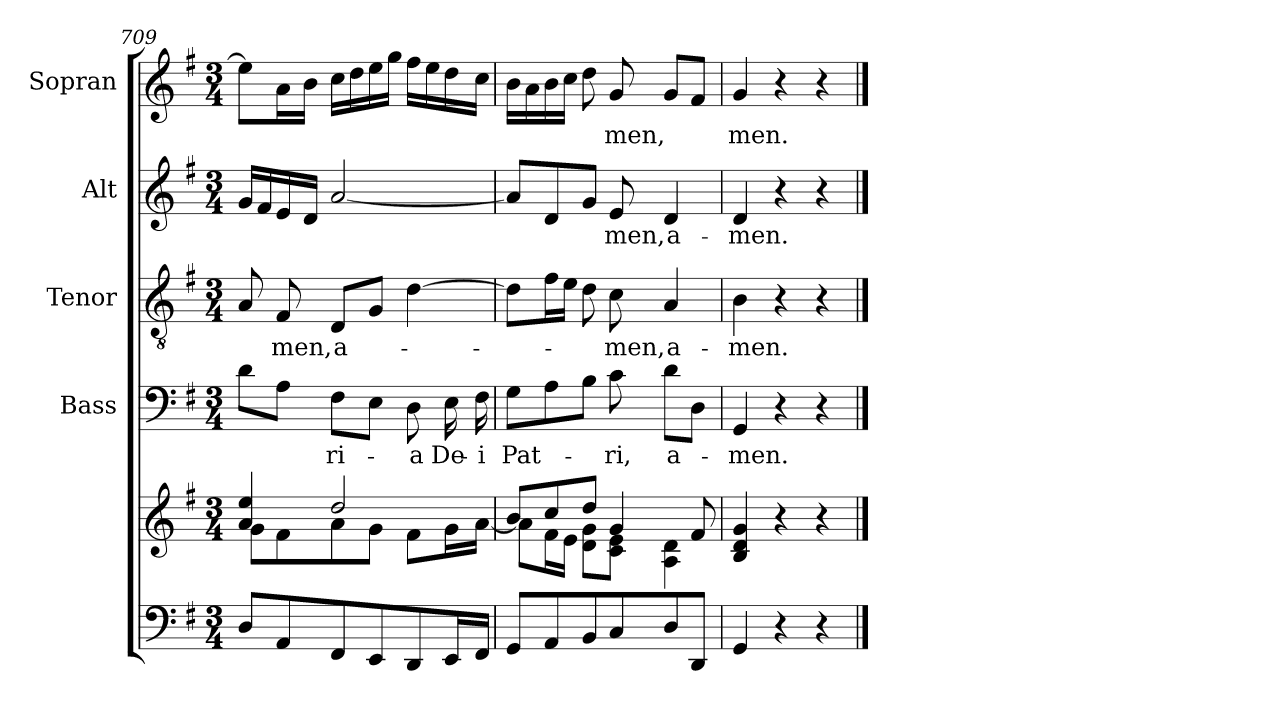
**kern	**kern	**kern	**text	**kern	**text	**kern	**text	**kern	**text
*part5	*part5	*part4	*part4	*part3	*part3	*part2	*part2	*part1	*part1
*staff6	*staff5	*staff4	*staff4	*staff3	*staff3	*staff2	*staff2	*staff1	*staff1
*	*	*I"Bass	*	*I"Tenor	*	*I"Alt	*	*I"Sopran	*
*	*	*I'B.	*	*I'T.	*	*I'A.	*	*I'S.	*
*clefF4	*clefG2	*clefF4	*	*clefGv2	*	*clefG2	*	*clefG2	*
*k[f#]	*k[f#]	*k[f#]	*	*k[f#]	*	*k[f#]	*	*k[f#]	*
*G:	*G:	*G:	*	*G:	*	*G:	*	*G:	*
*M3/4	*M3/4	*M3/4	*	*M3/4	*	*M3/4	*	*M3/4	*
=709	=709	=709	=709	=709	=709	=709	=709	=709	=709
*	*^	*	*	*	*	*	*	*	*
8D/L	4a/ 4ee/	8g\L	8d\L	.	8A/	.	16g/LL	.	8ee\L]	.
.	.	.	.	.	.	.	16f#/	.	.	.
!	!	!	!	!	!	!LO:LY:b	!	!	!	!
8AA/	.	8f#\	8A\J	.	8F#/	-men,	16e/	.	16a\L	.
.	.	.	.	.	.	.	16d/JJ	.	16b\JJ	.
!	!	!	!	!LO:LY:b	!	!LO:LY:b	!	!	!	!
8FF#/	2dd/	8a\	8F#\L	-ri-	8D/L	a-	[2a/	.	16cc\LL	.
.	.	.	.	.	.	.	.	.	16dd\	.
8EE/	.	8g\J	8E\J	.	8G/J	.	.	.	16ee\	.
.	.	.	.	.	.	.	.	.	16gg\JJ	.
!	!	!	!	!LO:LY:b	!	!	!	!	!	!
8DD/	.	8f#\L	8D\	-a	[4d\	.	.	.	16ff#\LL	.
.	.	.	.	.	.	.	.	.	16ee\	.
!	!	!	!	!LO:LY:b	!	!	!	!	!	!
16EE/L	.	16g\L	16E\	De-	.	.	.	.	16dd\	.
!	!	!	!	!LO:LY:b	!	!	!	!	!	!
16FF#/JJ	.	[<16a\JJ	16F#\	-i	.	.	.	.	16cc\JJ	.
=710	=710	=710	=710	=710	=710	=710	=710	=710	=710	=710
!	!	!	!	!LO:LY:b	!	!	!	!	!	!
8GG/L	8b/L	8a\L]	8G\L	Pat-	8d\L]	.	8a/L]	.	16b\LL	.
.	.	.	.	.	.	.	.	.	16a\	.
8AA/	8cc/	16f#\L	8A\	.	16f#\L	.	8d/	.	16b\	.
.	.	16e\JJ	.	.	16e\JJ	.	.	.	16cc\JJ	.
8BB/	8dd/J	8d\ 8g\L	8B\J	.	8d\	.	8g/J	.	8dd\	.
!	!	!	!	!LO:LY:b	!	!LO:LY:b	!	!LO:LY:b	!	!LO:LY:b
8C/	4g/	8c\ 8e\J	8c\	-ri,	8c\	-men,	8e/	-men,	8g/	-men,
!	!	!	!	!LO:LY:b	!	!LO:LY:b	!	!LO:LY:b	!	!
8D/	.	4A\ 4d\	8d\L	a-	4A/	a-	4d/	a-	8g/L	.
8DD/J	8f#/	.	8D\J	.	.	.	.	.	8f#/J	.
*	*v	*v	*	*	*	*	*	*	*	*
=711	=711	=711	=711	=711	=711	=711	=711	=711	=711
!	!	!	!LO:LY:b	!	!LO:LY:b	!	!LO:LY:b	!	!LO:LY:b
4GG/	4B/ 4d/ 4g/	4GG/	-men.	4B\	-men.	4d/	-men.	4g/	men.
4r	4r	4r	.	4r	.	4r	.	4r	.
4r	4r	4r	.	4r	.	4r	.	4r	.
==	==	==	==	==	==	==	==	==	==
*-	*-	*-	*-	*-	*-	*-	*-	*-	*-
